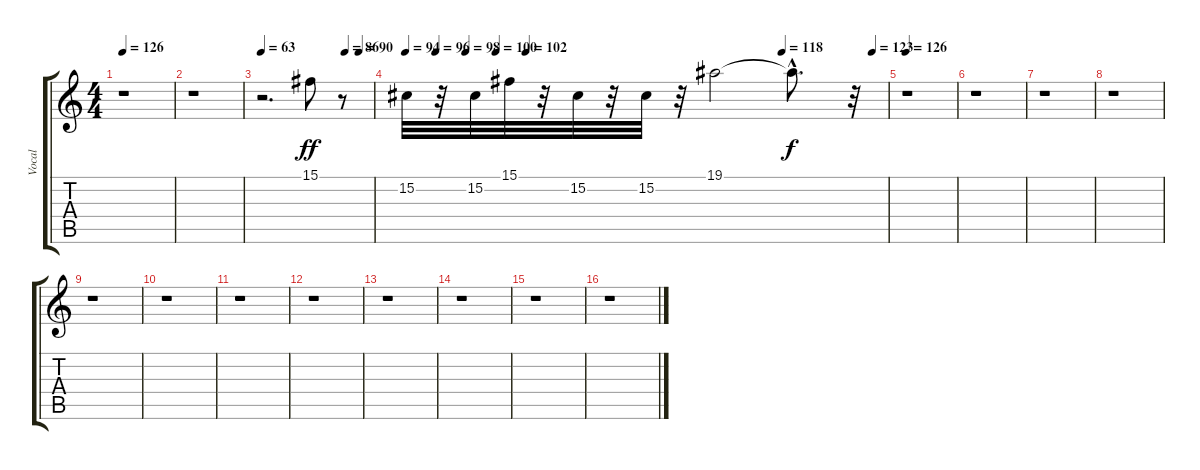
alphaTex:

\track ("Vocal                               " "Vocal     ") {instrument violin}
\staff {score tabs}
\tuning (Eb4 Bb3 Gb3 Db3 Ab2 Eb2) {hide}
\ts (4 4)
\tempo 126
\clef g2
\ks c
r.1{dy ff instrument violin} |
r.1 |
\tempo 63
\tempo (86 0.75)
\tempo (90 0.875)
r.2{d} 15.1.8 r.8 |
\tempo 94
\tempo (96 0.0625)
\tempo (98 0.125)
\tempo (100 0.1875)
\tempo (102 0.25)
\tempo (118 0.78125)
\tempo (123 0.96875)
15.2.32 r.32 15.2.32 15.1.32 r.32 15.2.32 r.32 15.2.32 r.32 19.1.2 19.1{hac t}.8{d dy f} r.32 |
\tempo 126
r.1 |
r.1 |
r.1 |
r.1 |
r.1 |
r.1 |
r.1 |
r.1 |
r.1 |
r.1 |
r.1 |
r.1
